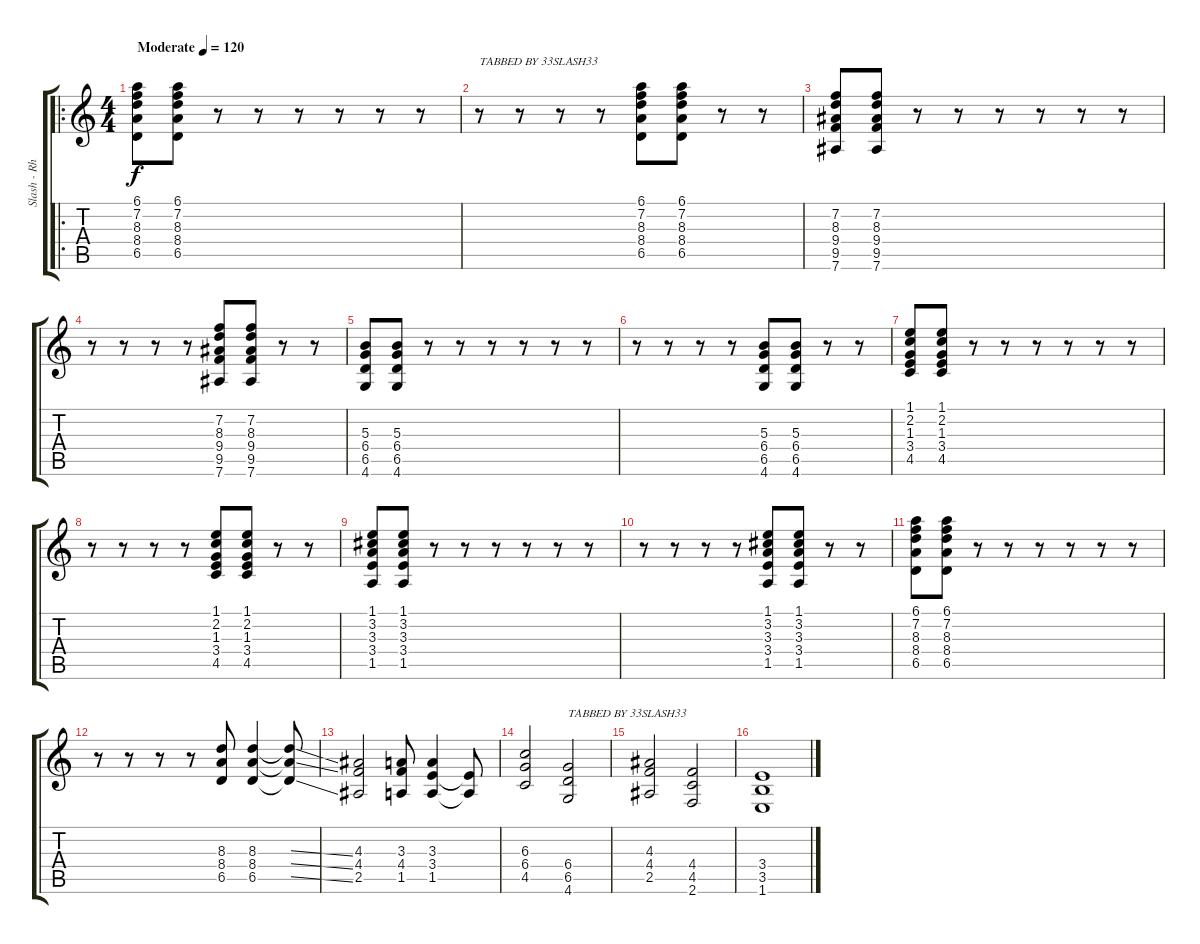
\track ("Slash - Rhythm Guitar" "Slash - Rh") {instrument distortionguitar}
\staff {score tabs}
\tuning (Eb4 Bb3 Gb3 Db3 Ab2 Eb2) {hide}
\ro
\ts (4 4)
\tempo (120 "Moderate")
\clef g2
\ks c
(6.1 7.2 8.3 8.4 6.5).8{dy f instrument distortionguitar} (6.1 7.2 8.3 8.4 6.5).8 r.8 r.8 r.8 r.8 r.8 r.8 |
r.8{txt "TABBED BY 33SLASH33"} r.8 r.8 r.8 (6.1 7.2 8.3 8.4 6.5).8 (6.1 7.2 8.3 8.4 6.5).8 r.8 r.8 |
(7.2 8.3 9.4 9.5 7.6).8 (7.2 8.3 9.4 9.5 7.6).8 r.8 r.8 r.8 r.8 r.8 r.8 |
r.8 r.8 r.8 r.8 (7.2 8.3 9.4 9.5 7.6).8 (7.2 8.3 9.4 9.5 7.6).8 r.8 r.8 |
(5.3 6.4 6.5 4.6).8 (5.3 6.4 6.5 4.6).8 r.8 r.8 r.8 r.8 r.8 r.8 |
r.8 r.8 r.8 r.8 (5.3 6.4 6.5 4.6).8 (5.3 6.4 6.5 4.6).8 r.8 r.8 |
(1.1 2.2 1.3 3.4 4.5).8 (1.1 2.2 1.3 3.4 4.5).8 r.8 r.8 r.8 r.8 r.8 r.8 |
r.8 r.8 r.8 r.8 (1.1 2.2 1.3 3.4 4.5).8 (1.1 2.2 1.3 3.4 4.5).8 r.8 r.8 |
(1.1 3.2 3.3 3.4 1.5).8 (1.1 3.2 3.3 3.4 1.5).8 r.8 r.8 r.8 r.8 r.8 r.8 |
r.8 r.8 r.8 r.8 (1.1 3.2 3.3 3.4 1.5).8 (1.1 3.2 3.3 3.4 1.5).8 r.8 r.8 |
(6.1 7.2 8.3 8.4 6.5).8 (6.1 7.2 8.3 8.4 6.5).8 r.8 r.8 r.8 r.8 r.8 r.8 |
r.8 r.8 r.8 r.8 (8.3 8.4 6.5).8 (8.3 8.4 6.5).4 (8.3{ss t} 8.4{ss t} 6.5{ss t}).8 |
(4.3 4.4 2.5).2 (3.3 4.4 1.5).8 (3.3 3.4 1.5).4 (3.4{t} 1.5{t}).8 |
(6.3 6.4 4.5).2 (6.4 6.5 4.6).2{txt "TABBED BY 33SLASH33"} |
(4.3 4.4 2.5).2 (4.4 4.5 2.6).2 |
(3.4 3.5 1.6).1
